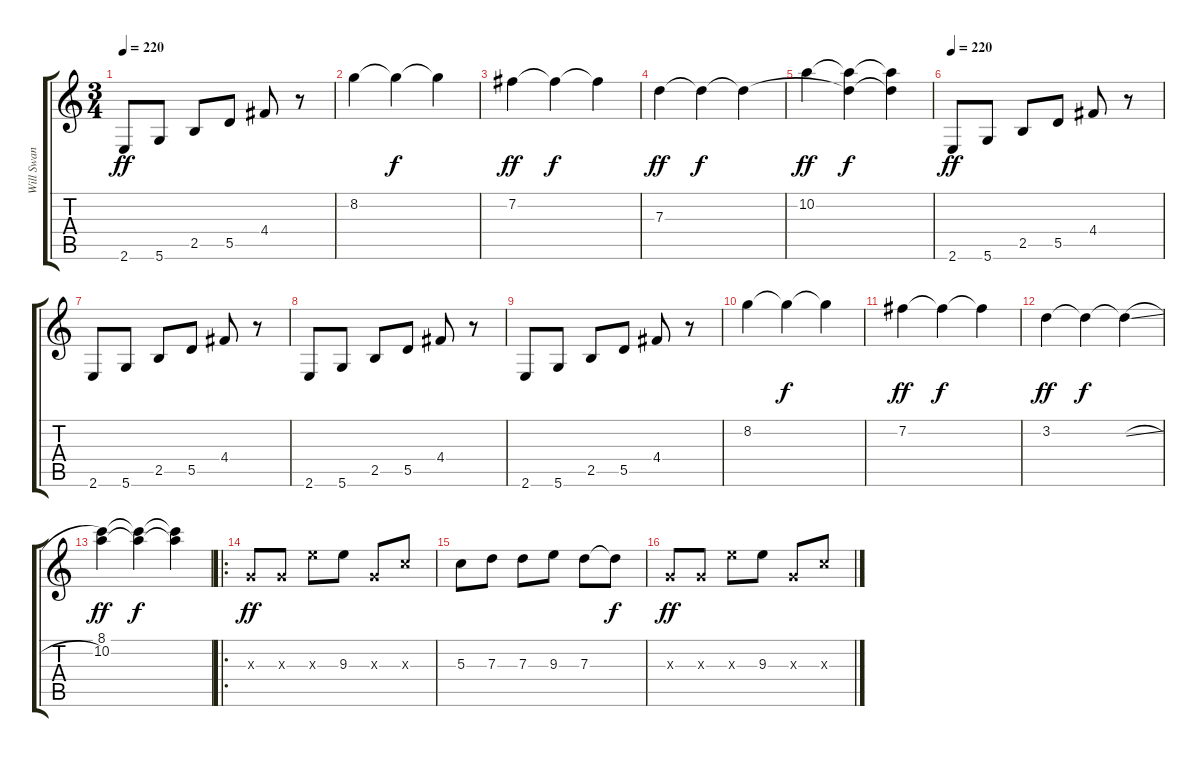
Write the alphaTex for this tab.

\track ("Will Swan" "Will Swan") {instrument overdrivenguitar}
\staff {score tabs}
\tuning (E4 B3 G3 D3 A2 D2) {hide}
\ts (3 4)
\tempo 220
\clef g2
\ks c
2.6.8{dy ff} 5.6.8 2.5.8 5.5.8 4.4.8 r.8 |
8.2.4 8.2{t}.4{dy f} 8.2{t}.4 |
7.2.4{dy ff} 7.2{t}.4{dy f} 7.2{t}.4 |
7.3.4{dy ff} 7.3{t}.4{dy f} 7.3{t}.4 |
10.2.4{dy ff} (10.2{t} 7.3{t}).4{dy f} (10.2{t} 7.3{t}).4 |
\tempo 220
2.6.8{dy ff} 5.6.8 2.5.8 5.5.8 4.4.8 r.8 |
2.6.8 5.6.8 2.5.8 5.5.8 4.4.8 r.8 |
2.6.8 5.6.8 2.5.8 5.5.8 4.4.8 r.8 |
2.6.8 5.6.8 2.5.8 5.5.8 4.4.8 r.8 |
8.2.4 8.2{t}.4{dy f} 8.2{t}.4 |
7.2.4{dy ff} 7.2{t}.4{dy f} 7.2{t}.4 |
3.2.4{dy ff} 3.2{t}.4{dy f} 3.2{sl t}.4 |
(8.1 10.2).4{dy ff} (8.1{t} 10.2{t}).4{dy f} (8.1{t} 10.2{t}).4 |
\ro
0.3{x}.8{dy ff} 0.3{x}.8 9.3{x}.8 9.3.8 0.3{x}.8 5.3{x}.8 |
5.3.8 7.3.8 7.3.8 9.3.8 7.3.8 7.3{t}.8{dy f} |
0.3{x}.8{dy ff} 0.3{x}.8 9.3{x}.8 9.3.8 0.3{x}.8 5.3{x}.8
